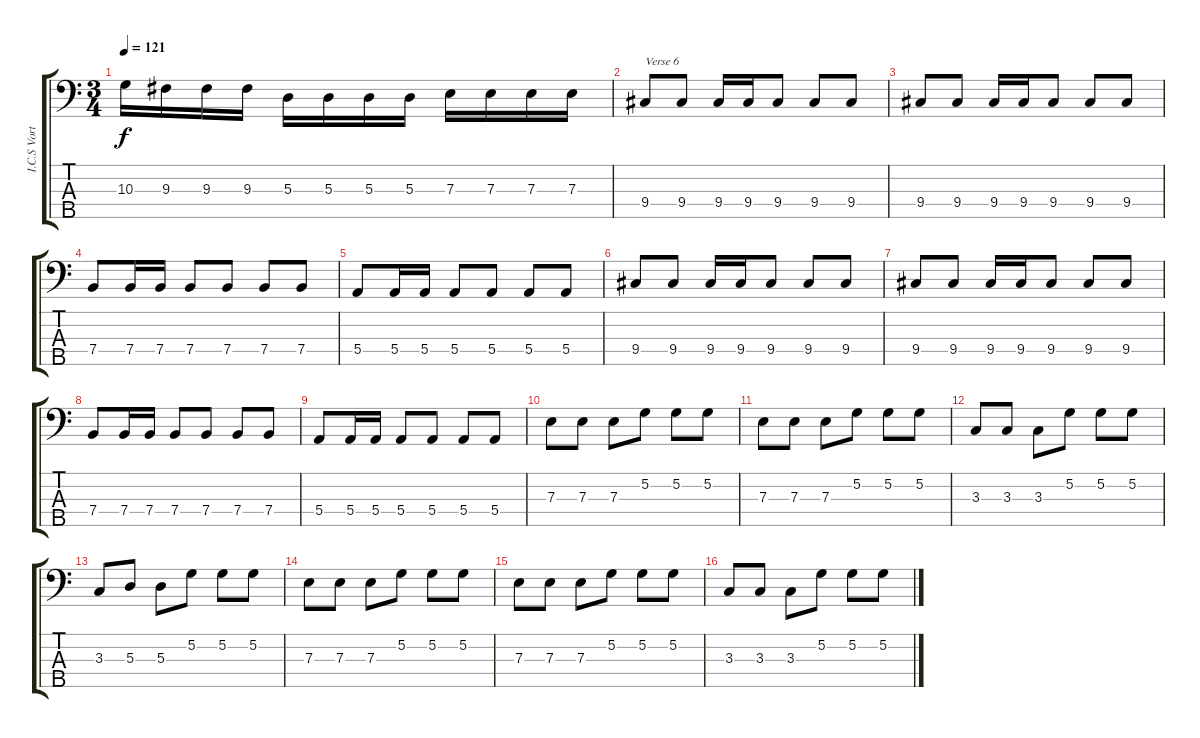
\track ("I.C.S Vortex" "I.C.S Vort") {instrument electricbassfinger}
\staff {score tabs}
\tuning (G2 D2 A1 E1 B0) {hide}
\ts (3 4)
\tempo 121
\clef f4
\ks c
10.3.16{dy f} 9.3.16 9.3.16 9.3.16 5.3.16 5.3.16 5.3.16 5.3.16 7.3.16 7.3.16 7.3.16 7.3.16 |
9.4.8{txt "Verse 6"} 9.4.8 9.4.16 9.4.16 9.4.8 9.4.8 9.4.8 |
9.4.8 9.4.8 9.4.16 9.4.16 9.4.8 9.4.8 9.4.8 |
7.4.8 7.4.16 7.4.16 7.4.8 7.4.8 7.4.8 7.4.8 |
5.4.8 5.4.16 5.4.16 5.4.8 5.4.8 5.4.8 5.4.8 |
9.4.8 9.4.8 9.4.16 9.4.16 9.4.8 9.4.8 9.4.8 |
9.4.8 9.4.8 9.4.16 9.4.16 9.4.8 9.4.8 9.4.8 |
7.4.8 7.4.16 7.4.16 7.4.8 7.4.8 7.4.8 7.4.8 |
5.4.8 5.4.16 5.4.16 5.4.8 5.4.8 5.4.8 5.4.8 |
7.3.8 7.3.8 7.3.8 5.2.8 5.2.8 5.2.8 |
7.3.8 7.3.8 7.3.8 5.2.8 5.2.8 5.2.8 |
3.3.8 3.3.8 3.3.8 5.2.8 5.2.8 5.2.8 |
3.3.8 5.3.8 5.3.8 5.2.8 5.2.8 5.2.8 |
7.3.8 7.3.8 7.3.8 5.2.8 5.2.8 5.2.8 |
7.3.8 7.3.8 7.3.8 5.2.8 5.2.8 5.2.8 |
3.3.8 3.3.8 3.3.8 5.2.8 5.2.8 5.2.8
